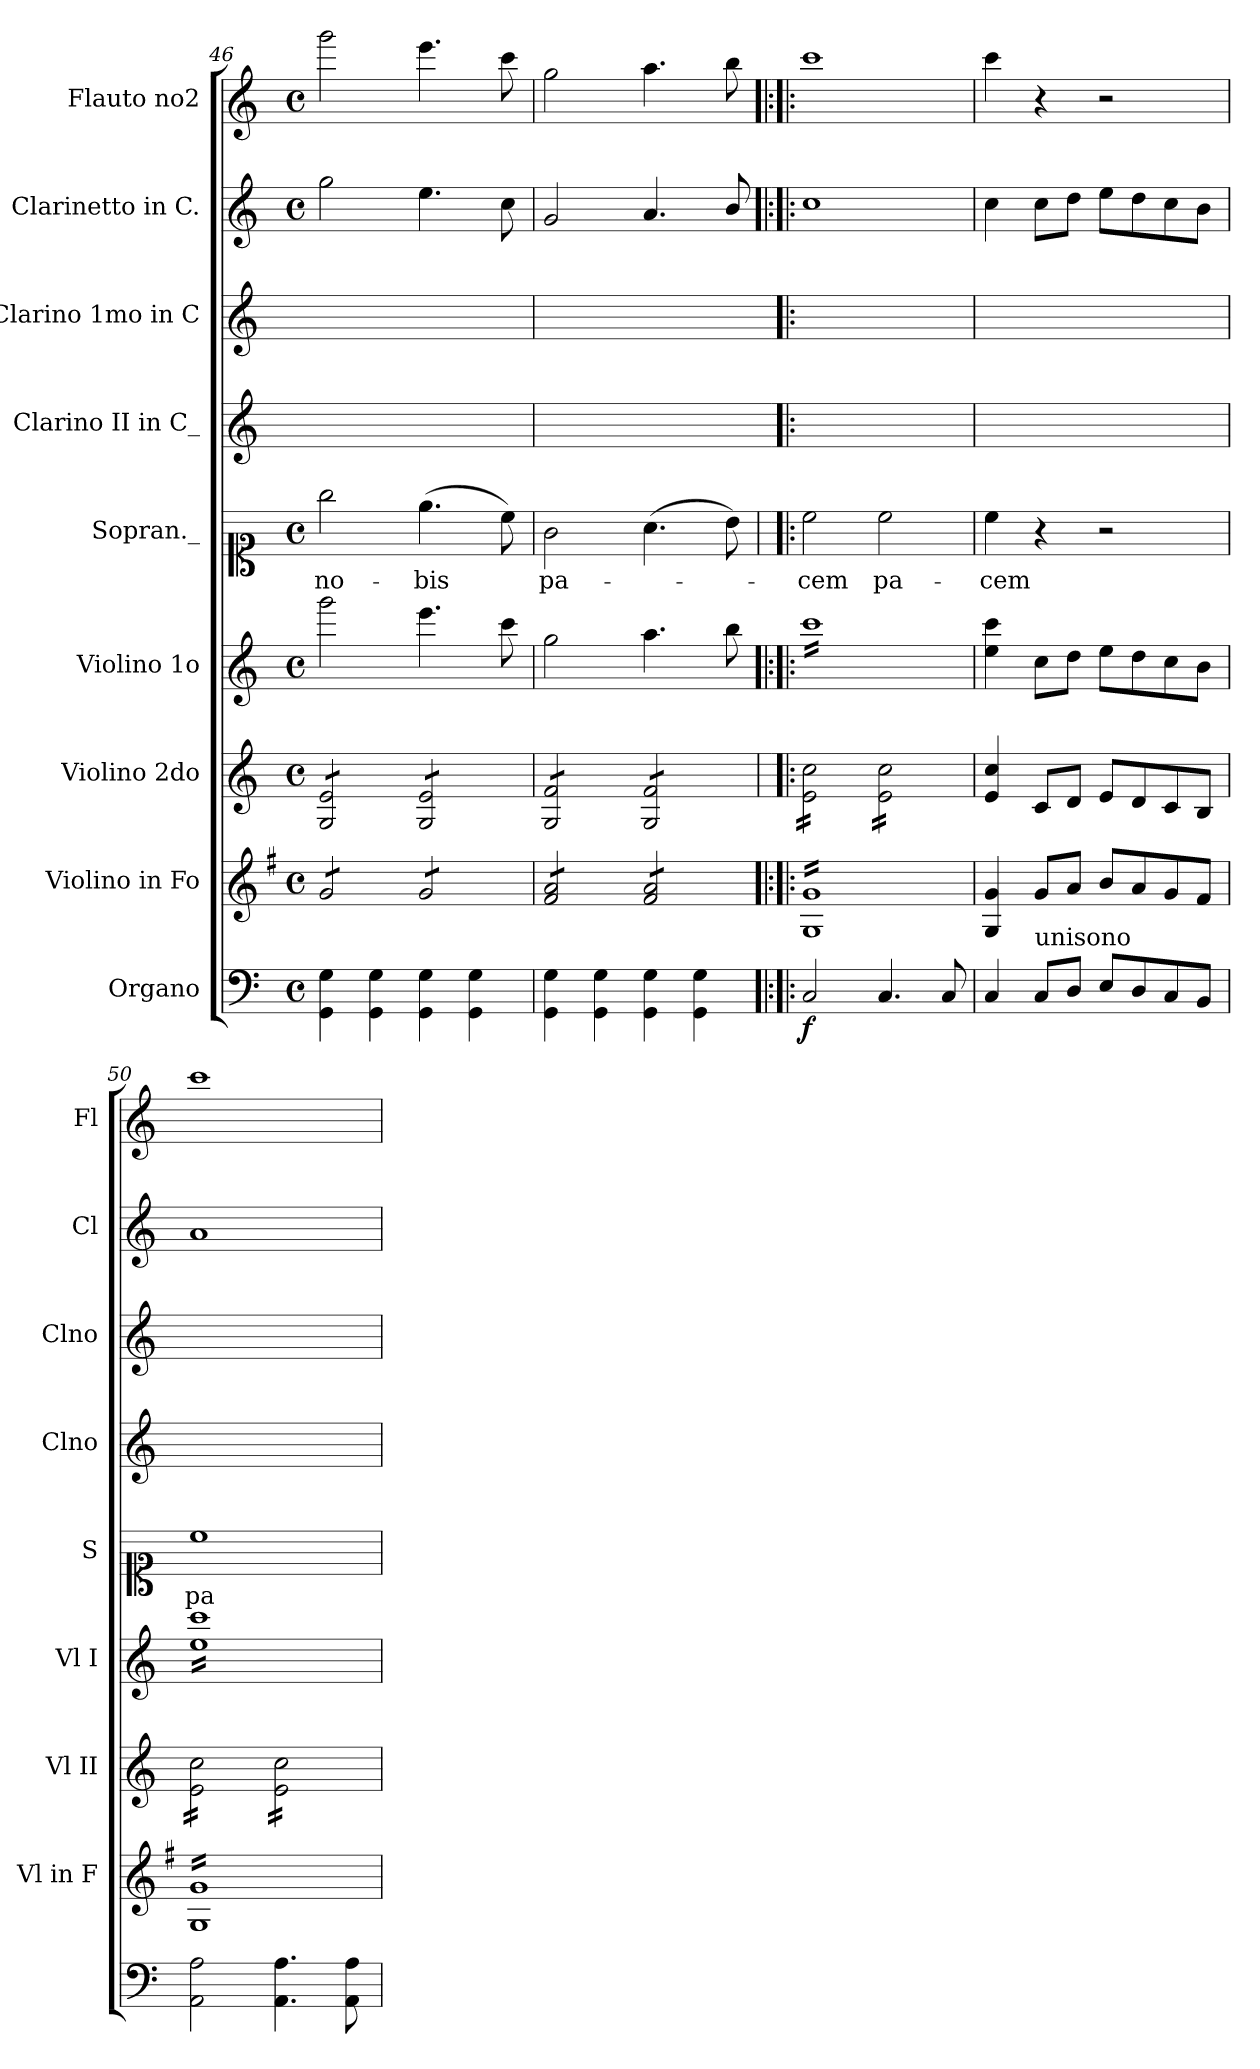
**kern	**dynam	**kern	**kern	**kern	**kern	**text	**kern	**kern	**kern	**kern
*part9	*part9	*part8	*part7	*part6	*part5	*part5	*part4	*part3	*part2	*part1
*staff9	*staff9	*staff8	*staff7	*staff6	*staff5	*staff5	*staff4	*staff3	*staff2	*staff1
*I"Organo	*	*I"Violino in Fo	*I"Violino 2do	*I"Violino 1o	*I"Sopran._	*	*I"Clarino II in C_	*I"Clarino 1mo in C	*I"Clarinetto in C.	*I"Flauto no2
*	*	*I'Vl in F	*I'Vl II	*I'Vl I	*I'S	*	*I'Clno	*I'Clno	*I'Cl	*I'Fl
*clefF4	*	*clefG2	*clefG2	*clefG2	*clefC1	*	*clefG2	*clefG2	*clefG2	*clefG2
*	*	*ITrd4c7	*	*	*	*	*	*	*	*
*k[]	*	*k[]	*k[]	*k[]	*k[]	*	*	*	*k[]	*k[]
*M4/4	*	*M4/4	*M4/4	*M4/4	*M4/4	*	*	*	*M4/4	*M4/4
*met(c)	*	*met(c)	*met(c)	*met(c)	*met(c)	*	*	*	*met(c)	*met(c)
=46	=46	=46	=46	=46	=46	=46	=46	=46	=46	=46
*	*	*tremolo	*	*	*	*	*	*	*	*
*	*	*	*tremolo	*	*	*	*	*	*	*
4GG\ 4G\	.	8c/L	8G/ 8e/L	2ggg\	2gg\	no-	1ryy	1ryy	2gg\	2ggg\
.	.	8c/	8G/ 8e/	.	.	.	.	.	.	.
4GG\ 4G\	.	8c/	8G/ 8e/	.	.	.	.	.	.	.
.	.	8c/J	8G/ 8e/J	.	.	.	.	.	.	.
4GG\ 4G\	.	8c/L	8G/ 8e/L	4.eee\	(4.ee\	-bis	.	.	4.ee\	4.eee\
.	.	8c/	8G/ 8e/	.	.	.	.	.	.	.
4GG\ 4G\	.	8c/	8G/ 8e/	.	.	.	.	.	.	.
.	.	8c/J	8G/ 8e/J	8ccc\	8cc\)	.	.	.	8cc\	8ccc\
=47	=47	=47	=47	=47	=47	=47	=47	=47	=47	=47
4GG\ 4G\	.	8B/ 8d/L	8G/ 8f/L	2gg\	2g\	pa-	1ryy	1ryy	2g/	2gg\
.	.	8B/ 8d/	8G/ 8f/	.	.	.	.	.	.	.
4GG\ 4G\	.	8B/ 8d/	8G/ 8f/	.	.	.	.	.	.	.
.	.	8B/ 8d/J	8G/ 8f/J	.	.	.	.	.	.	.
4GG\ 4G\	.	8B/ 8d/L	8G/ 8f/L	4.aa\	(4.a\	.	.	.	4.a/	4.aa\
.	.	8B/ 8d/	8G/ 8f/	.	.	.	.	.	.	.
4GG\ 4G\	.	8B/ 8d/	8G/ 8f/	.	.	.	.	.	.	.
.	.	8B/ 8d/J	8G/ 8f/J	8bb\	8b\)	.	.	.	8b/	8bb\
=48!|:	=48!|:	=48!|:	=48	=48!|:	=48	=48!|:	=48	=48	=48!|:	=48!|:
*	*	*	*	*tremolo	*	*	*	*	*	*
2C/	f	16C/ 16c/LL	16e\ 16cc\LL	16ccc\LL	2cc\	-cem	1ryy	1ryy	1cc\	1ccc\
.	.	16C/ 16c/	16e\ 16cc\	16ccc\	.	.	.	.	.	.
.	.	16C/ 16c/	16e\ 16cc\	16ccc\	.	.	.	.	.	.
.	.	16C/ 16c/	16e\ 16cc\	16ccc\	.	.	.	.	.	.
.	.	16C/ 16c/	16e\ 16cc\	16ccc\	.	.	.	.	.	.
.	.	16C/ 16c/	16e\ 16cc\	16ccc\	.	.	.	.	.	.
.	.	16C/ 16c/	16e\ 16cc\	16ccc\	.	.	.	.	.	.
.	.	16C/ 16c/	16e\ 16cc\JJ	16ccc\	.	.	.	.	.	.
4.C/	.	16C/ 16c/	16e\ 16cc\LL	16ccc\	2cc\	pa-	.	.	.	.
.	.	16C/ 16c/	16e\ 16cc\	16ccc\	.	.	.	.	.	.
.	.	16C/ 16c/	16e\ 16cc\	16ccc\	.	.	.	.	.	.
.	.	16C/ 16c/	16e\ 16cc\	16ccc\	.	.	.	.	.	.
.	.	16C/ 16c/	16e\ 16cc\	16ccc\	.	.	.	.	.	.
.	.	16C/ 16c/	16e\ 16cc\	16ccc\	.	.	.	.	.	.
8C/	.	16C/ 16c/	16e\ 16cc\	16ccc\	.	.	.	.	.	.
.	.	16C/ 16c/JJ	16e\ 16cc\JJ	16ccc\JJ	.	.	.	.	.	.
*	*	*	*	*Xtremolo	*	*	*	*	*	*
*	*	*	*Xtremolo	*	*	*	*	*	*	*
*	*	*Xtremolo	*	*	*	*	*	*	*	*
=49	=49	=49	=49	=49	=49	=49	=49	=49	=49	=49
4C/	.	4C/ 4c/	4e/ 4cc/	4ee\ 4ccc\	4cc\	-cem	1ryy	1ryy	4cc\	4ccc\
!LO:TX:a:t=unisono	!	!	!	!	!	!	!	!	!	!
8C/L	.	8c/L	8c/L	8cc\L	4r	.	.	.	8cc\L	4r
8D/J	.	8d/J	8d/J	8dd\J	.	.	.	.	8dd\J	.
8E/L	.	8e/L	8e/L	8ee\L	2r	.	.	.	8ee\L	2r
8D/	.	8d/	8d/	8dd\	.	.	.	.	8dd\	.
8C/	.	8c/	8c/	8cc\	.	.	.	.	8cc\	.
8BB/J	.	8B/J	8B/J	8b\J	.	.	.	.	8b\J	.
=50	=50	=50	=50	=50	=50	=50	=50	=50	=50	=50
*	*	*tremolo	*	*	*	*	*	*	*	*
*	*	*	*tremolo	*	*	*	*	*	*	*
*	*	*	*	*tremolo	*	*	*	*	*	*
2AA\ 2A\	.	16C/ 16c/LL	16e\ 16cc\LL	16ee\ 16ccc\LL	1cc\	pa-	1ryy	1ryy	1a/	1ccc\
.	.	16C/ 16c/	16e\ 16cc\	16ee\ 16ccc\	.	.	.	.	.	.
.	.	16C/ 16c/	16e\ 16cc\	16ee\ 16ccc\	.	.	.	.	.	.
.	.	16C/ 16c/	16e\ 16cc\	16ee\ 16ccc\	.	.	.	.	.	.
.	.	16C/ 16c/	16e\ 16cc\	16ee\ 16ccc\	.	.	.	.	.	.
.	.	16C/ 16c/	16e\ 16cc\	16ee\ 16ccc\	.	.	.	.	.	.
.	.	16C/ 16c/	16e\ 16cc\	16ee\ 16ccc\	.	.	.	.	.	.
.	.	16C/ 16c/	16e\ 16cc\JJ	16ee\ 16ccc\	.	.	.	.	.	.
4.AA\ 4.A\	.	16C/ 16c/	16e\ 16cc\LL	16ee\ 16ccc\	.	.	.	.	.	.
.	.	16C/ 16c/	16e\ 16cc\	16ee\ 16ccc\	.	.	.	.	.	.
.	.	16C/ 16c/	16e\ 16cc\	16ee\ 16ccc\	.	.	.	.	.	.
.	.	16C/ 16c/	16e\ 16cc\	16ee\ 16ccc\	.	.	.	.	.	.
.	.	16C/ 16c/	16e\ 16cc\	16ee\ 16ccc\	.	.	.	.	.	.
.	.	16C/ 16c/	16e\ 16cc\	16ee\ 16ccc\	.	.	.	.	.	.
8AA\ 8A\	.	16C/ 16c/	16e\ 16cc\	16ee\ 16ccc\	.	.	.	.	.	.
.	.	16C/ 16c/JJ	16e\ 16cc\JJ	16ee\ 16ccc\JJ	.	.	.	.	.	.
*	*	*	*	*Xtremolo	*	*	*	*	*	*
*	*	*	*Xtremolo	*	*	*	*	*	*	*
*	*	*Xtremolo	*	*	*	*	*	*	*	*
=	=	=	=	=	=	=	=	=	=	=
*-	*-	*-	*-	*-	*-	*-	*-	*-	*-	*-
